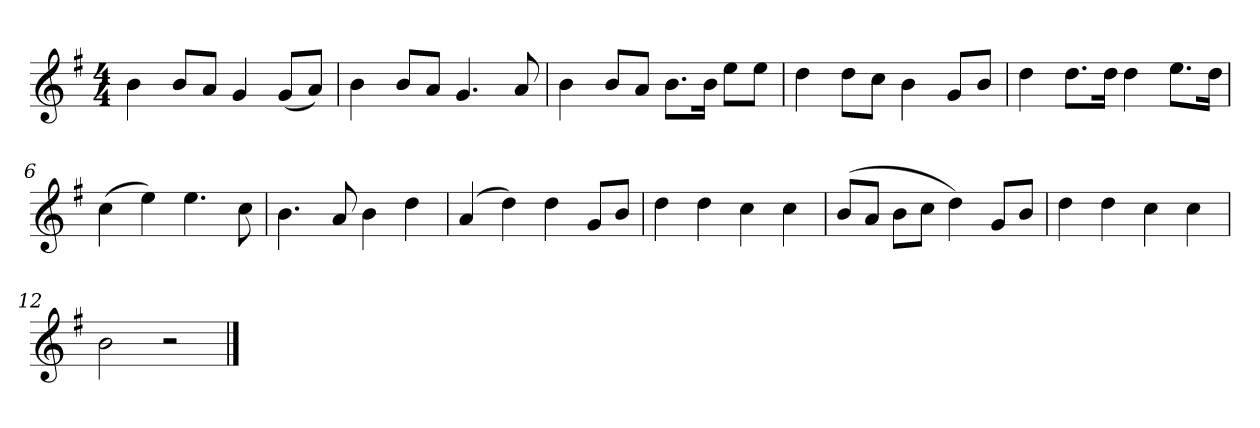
**kern
*part1
*staff1
*k[f#]
*M4/4
*MM120
=1
4b
8bL
8aJ
4g
(8gL
8aJ)
=2
4b
8bL
8aJ
4.g
8a
=3
4b
8bL
8aJ
8.bL
16bJk
8eeL
8eeJ
=4
4dd
8ddL
8ccJ
4b
8gL
8bJ
=5
4dd
8.ddL
16ddJk
4dd
8.eeL
16ddJk
=6
(4cc
4ee)
4.ee
8cc
=7
4.b
8a
4b
4dd
=8
(4a
4dd)
4dd
8gL
8bJ
=9
4dd
4dd
4cc
4cc
=10
(8bL
8aJ
8bL
8ccJ
4dd)
8gL
8bJ
=11
4dd
4dd
4cc
4cc
=12
2b
2r
==
*-
